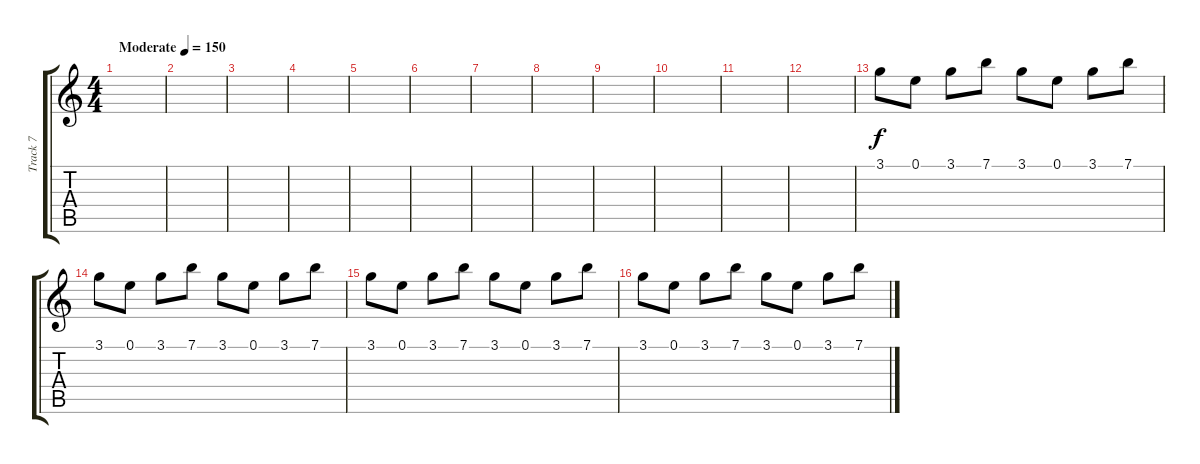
\track ("Track 7" "Track 7") {instrument acousticguitarnylon}
\staff {score tabs}
\tuning (E4 B3 G3 D3 A2 E2) {hide}
\ts (4 4)
\tempo (150 "Moderate")
\clef g2
\ks c
|
|
|
|
|
|
|
|
|
|
|
|
3.1.8 0.1.8 3.1.8 7.1.8 3.1.8 0.1.8 3.1.8 7.1.8 |
3.1.8 0.1.8 3.1.8 7.1.8 3.1.8 0.1.8 3.1.8 7.1.8 |
3.1.8 0.1.8 3.1.8 7.1.8 3.1.8 0.1.8 3.1.8 7.1.8 |
3.1.8 0.1.8 3.1.8 7.1.8 3.1.8 0.1.8 3.1.8 7.1.8
